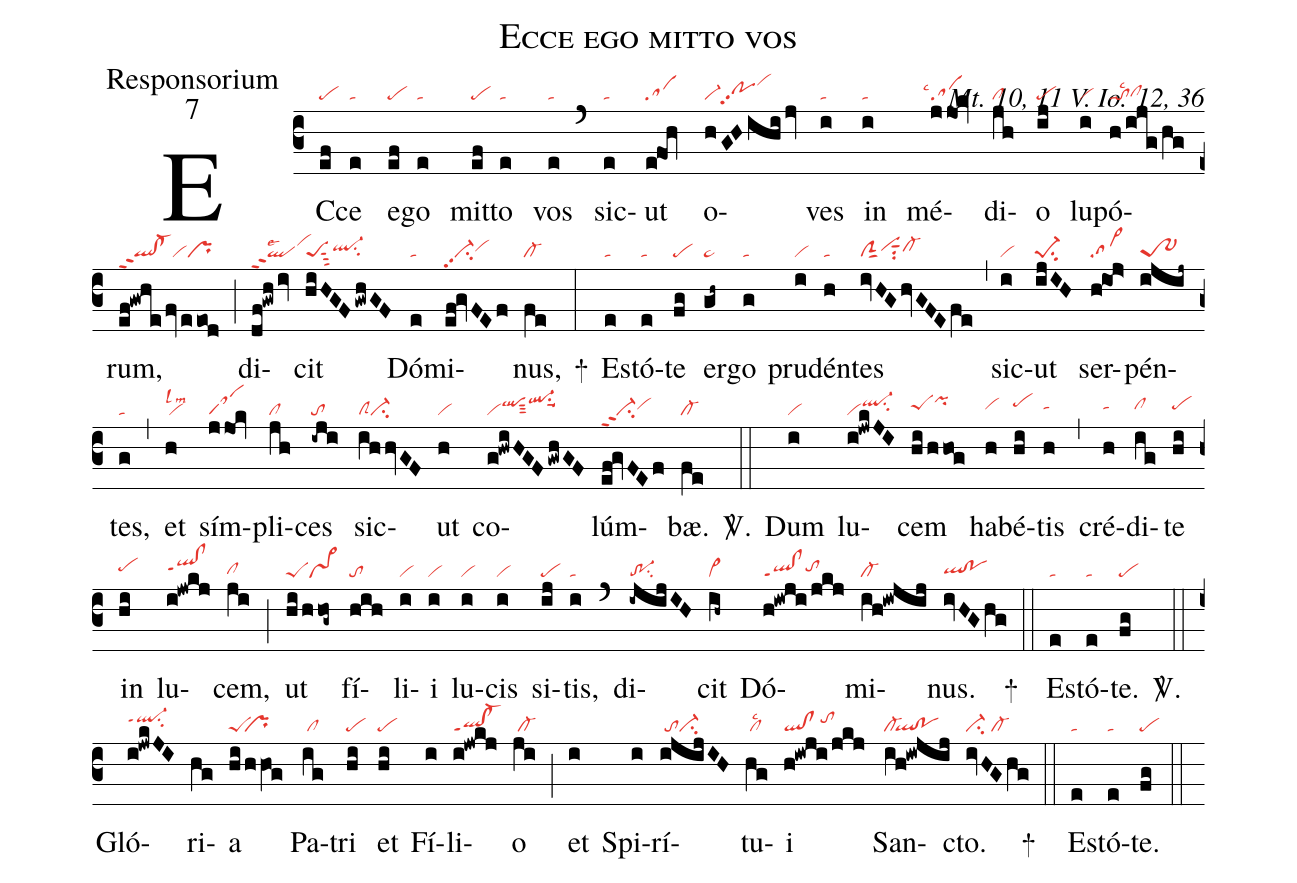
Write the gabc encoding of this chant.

name:Ecce ego mitto vos;
office-part:Responsorium;
mode:7;
commentary:Mt. 10, 11 V. Io. 12, 36;
nabc-lines:1;
%%
(c3)
EC(ef|pe)ce(e|ta) e(ef|pe)go(e|ta) mit(ef|pe)to(e|ta) vos(e|ta) (`)
sic(e|ta)ut(efOh|sa) o(hGHihi/jv|vi-pohhpp2vihk)ves(i|ta) in(i|ta) mé(jjOk|``salsc4)di(jh|cl)o(ij|pe) lu(i|vi)pó(h/ijg/hg|tatolsc2clhg)rum,(ef!gwhefveeo!d|ql!cl-ppt2vipr) (;)
di(df!gwh/iv|qlppt2lse2vihj)cit(hiHGFgwhGF|peSsut3ql-hhsu2) Dó(e|ta)mi(ef!gvFEf|vi-pp2su2vihh)nus,(fe|cl-) +(:)
Es(e|ta)tó(e|ta)te(fg|pe) er(gh~|ta>)go(g|ta) pru(i|vi)dén(h|ta)tes(ivHGhvGFEfe|clSsut1vihhsut1su2cl-hh) (,)
sic(i|vi)ut(ijIH|pe-1su2) ser(h!io1!j>|sa>)pén(ijij~|tr-~1)tes,(g|ta) (,)
et(h|vilsl2lsm2) sím(jjOk|saM)pli(jh|cl)ces(-iji|to) sic(ihhvGF|clSci-)ut(h|vi) co(g!hwiHGFgwhGF|viqlhisut3ql-hjsu1suu1)lúm(ef!gvFEf|vi-ppt2su2vihh)bæ.(fe|cl-) <sp>V/</sp>.(::)
Dum(i|vi) lu(i!jwkJI|viql-hisu2)cem(hi/hho!g|peShhpihj) ha(h|vihh)bé(hi|pehi)tis(h|tahh) (,)
cré(h|tahh)di(ig|clhh)te(hi|pehh) in(hi|pehh) lu(i!jwkj|qlhh!clhhppt1)cem,(ji|clhg) (;)
ut(hi/hhog~|peSvs>) fí(hih|to)li(i|vi)i(i|vi) lu(i|vi)cis(i|vi) si(ij|pe)tis,(i|ta) (`)
di(-ijijIH|tr-1su2)cit(ih~|vi>) Dó(h!iwji/jkj|ql!clppt1tohh)mi(ih!iwjij|cl-)nus.(ivHGhg|qlhg!pohg) +(::)
Es(e|ta)tó(e|ta)te.(fg|pe) <sp>V/</sp>.(::)
Gló(i!jwkJI|ql-hippt1su2)ri(hg)a(hi/hhVO!g|peS``pr) Pa(ig|/cl)tri(hi|pe) et(hi|pe) Fí(i)li(i!jwkj|ql!cl-ppt1)o(ji|/cl-) (;)
et(i) Spi(i)rí(i!@jijIH|/toci-)tu(hg|/cllsc2)i(h!iwji/jkj|ql!cl/tohi) San(ih!iw!@jij|cl-``ql!po)cto.(ivHGhg|ci-/cl-) +(::)
Es(e|ta)tó(e|ta)te.(fg|pe) (::)
